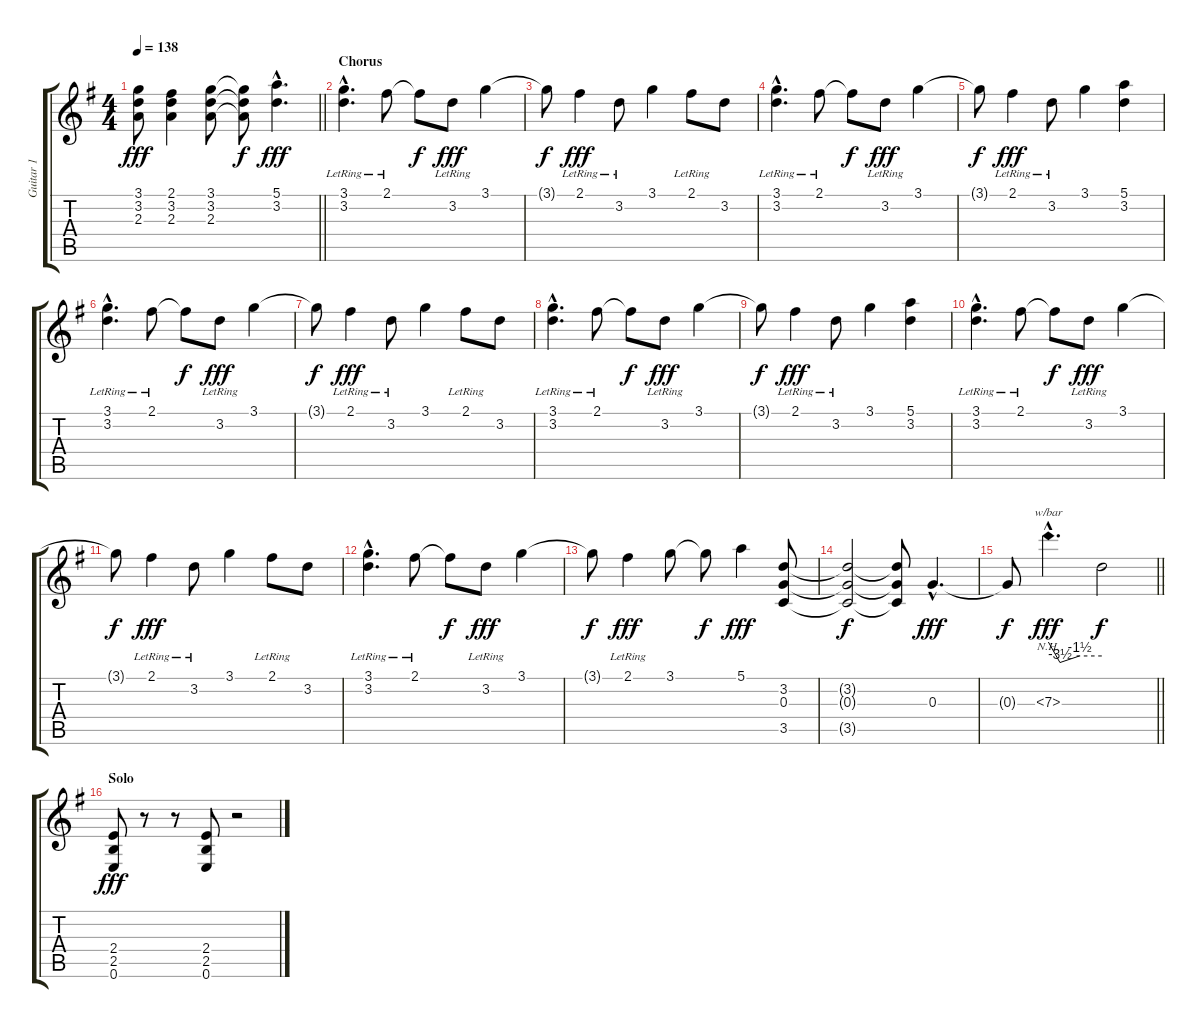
\track ("Guitar 1" "Guitar 1") {instrument distortionguitar}
\staff {score tabs}
\tuning (E4 B3 G3 D3 A2 E2) {hide}
\ts (4 4)
\tempo 138
\clef g2
\barLineRight lightlight
\ks g
(3.1 3.2 2.3).8{dy fff} (2.1 3.2 2.3).4 (3.1 3.2 2.3).8 (3.1{t} 3.2{t} 2.3{t}).8{dy f} (5.1{hac} 3.2{hac}).4{d dy fff} |
\section ("" "Chorus")
(3.1{hac} 3.2{hac lr}).4{d} 2.1{lr}.8 2.1{t}.8{dy f} 3.2{lr}.8{dy fff} 3.1.4 |
3.1{t}.8{dy f} 2.1{lr}.4{dy fff} 3.2{lr}.8 3.1.4 2.1{lr}.8 3.2.8 |
(3.1{hac} 3.2{hac lr}).4{d} 2.1{lr}.8 2.1{t}.8{dy f} 3.2{lr}.8{dy fff} 3.1.4 |
3.1{t}.8{dy f} 2.1{lr}.4{dy fff} 3.2{lr}.8 3.1.4 (5.1 3.2).4 |
(3.1{hac} 3.2{hac lr}).4{d} 2.1{lr}.8 2.1{t}.8{dy f} 3.2{lr}.8{dy fff} 3.1.4 |
3.1{t}.8{dy f} 2.1{lr}.4{dy fff} 3.2{lr}.8 3.1.4 2.1{lr}.8 3.2.8 |
(3.1{hac} 3.2{hac lr}).4{d} 2.1{lr}.8 2.1{t}.8{dy f} 3.2{lr}.8{dy fff} 3.1.4 |
3.1{t}.8{dy f} 2.1{lr}.4{dy fff} 3.2{lr}.8 3.1.4 (5.1 3.2).4 |
(3.1{hac} 3.2{hac lr}).4{d} 2.1{lr}.8 2.1{t}.8{dy f} 3.2{lr}.8{dy fff} 3.1.4 |
3.1{t}.8{dy f} 2.1{lr}.4{dy fff} 3.2{lr}.8 3.1.4 2.1{lr}.8 3.2.8 |
(3.1{hac} 3.2{hac lr}).4{d} 2.1{lr}.8 2.1{t}.8{dy f} 3.2{lr}.8{dy fff} 3.1.4 |
3.1{t}.8{dy f} 2.1{lr}.4{dy fff} 3.1.8 3.1{t}.8{dy f} 5.1.4{dy fff} (3.2 0.3 3.5).8 |
(3.2{t} 0.3{t} 3.5{t}).2{dy f} (3.2{t} 0.3{t} 3.5{t}).8 0.3{hac}.4{d dy fff} |
\barLineRight lightlight
0.3{t}.8{dy f} 7.3{nh hac}.4{d tbe (custom default 0 0 13 -14 35 -6 60 -6) dy fff} 7.3{t}.2{dy f} |
\section ("" "Solo")
(2.4 2.5 0.6).8{dy fff} r.8 r.8 (2.4 2.5 0.6).8 r.2
